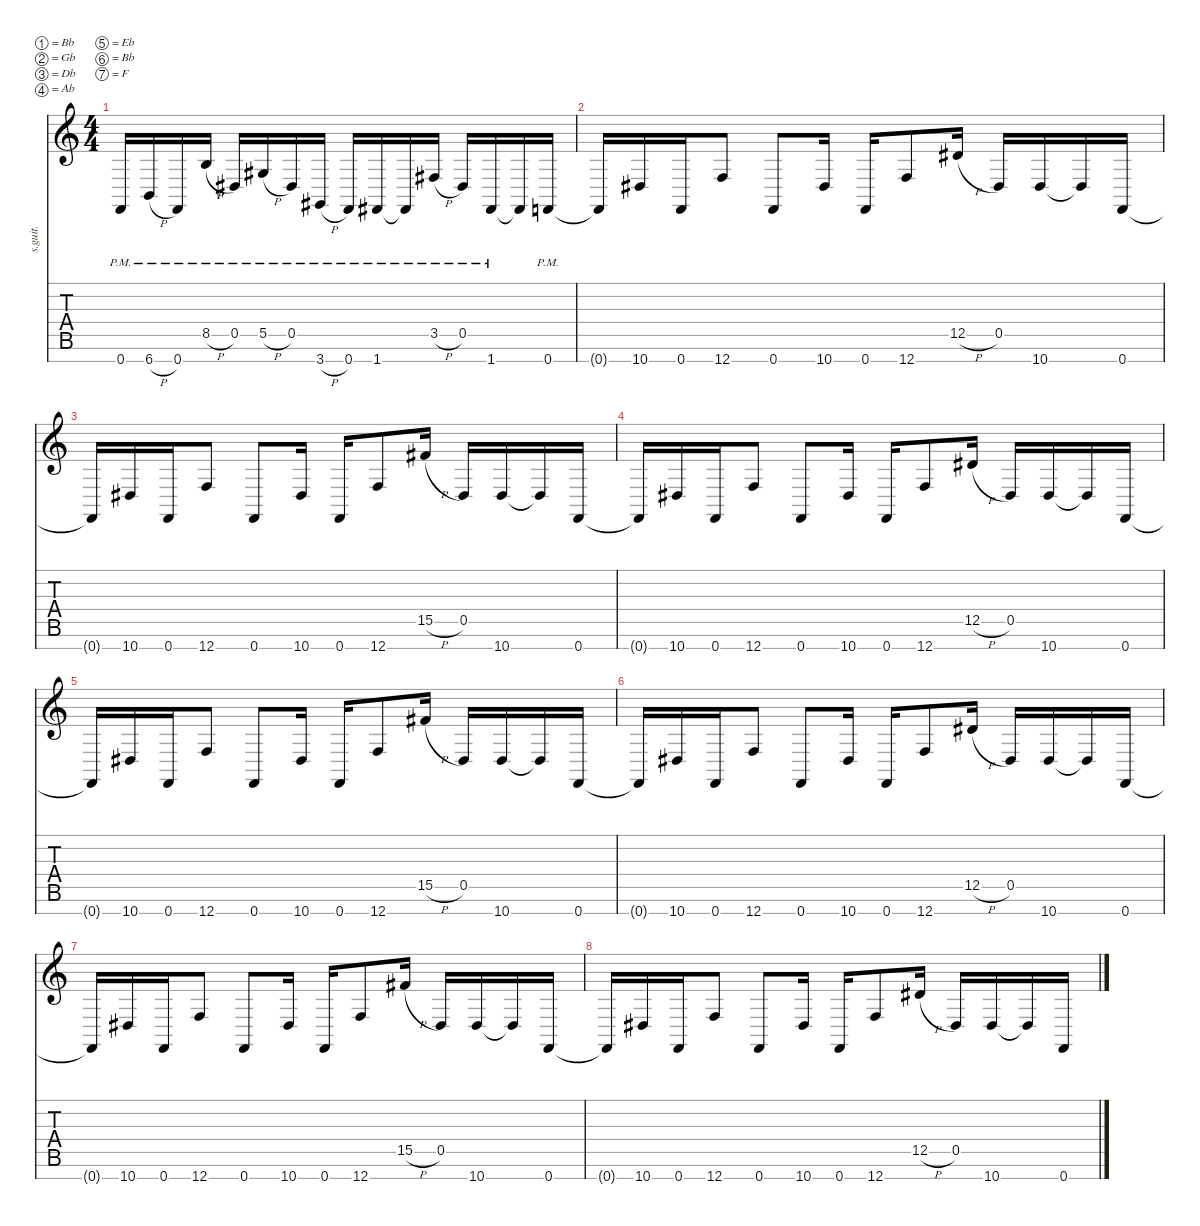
\defaultSystemsLayout 4
\hideDynamics
\bracketExtendMode nobrackets
\track ("Mårten Hagström" "s.guit.") {instrument distortionguitar}
\staff {score tabs}
\tuning (Bb3 Gb3 Db3 Ab2 Eb2 Bb1 F1)
\ts (4 4)
\tempo (110 hide)
\clef g2
\ks c
0.7{pm}.16{lyrics (0 "") lyrics (1 "") lyrics (2 "") lyrics (3 "") lyrics (4 "") dy f} 6.7{h pm}.16{lyrics (0 "") lyrics (1 "") lyrics (2 "") lyrics (3 "") lyrics (4 "")} 0.7{pm}.16{lyrics (0 "") lyrics (1 "") lyrics (2 "") lyrics (3 "") lyrics (4 "")} 8.5{h pm}.16{lyrics (0 "") lyrics (1 "") lyrics (2 "") lyrics (3 "") lyrics (4 "")} 0.5{pm acc #}.16{lyrics (0 "") lyrics (1 "") lyrics (2 "") lyrics (3 "") lyrics (4 "")} 5.5{h pm acc #}.16{lyrics (0 "") lyrics (1 "") lyrics (2 "") lyrics (3 "") lyrics (4 "")} 0.5{pm acc #}.16{lyrics (0 "") lyrics (1 "") lyrics (2 "") lyrics (3 "") lyrics (4 "")} 3.7{h pm acc #}.16{lyrics (0 "") lyrics (1 "") lyrics (2 "") lyrics (3 "") lyrics (4 "")} 0.7{pm}.16{lyrics (0 "") lyrics (1 "") lyrics (2 "") lyrics (3 "") lyrics (4 "")} 1.7{pm acc #}.16{lyrics (0 "") lyrics (1 "") lyrics (2 "") lyrics (3 "") lyrics (4 "")} 1.7{pm t acc #}.16{lyrics (0 "") lyrics (1 "") lyrics (2 "") lyrics (3 "") lyrics (4 "")} 3.5{h pm acc #}.16{lyrics (0 "") lyrics (1 "") lyrics (2 "") lyrics (3 "") lyrics (4 "")} 0.5{pm acc #}.16{lyrics (0 "") lyrics (1 "") lyrics (2 "") lyrics (3 "") lyrics (4 "")} 1.7{pm acc #}.16{lyrics (0 "") lyrics (1 "") lyrics (2 "") lyrics (3 "") lyrics (4 "")} 1.7{t acc #}.16{lyrics (0 "") lyrics (1 "") lyrics (2 "") lyrics (3 "") lyrics (4 "")} 0.7{pm}.16{lyrics (0 "") lyrics (1 "") lyrics (2 "") lyrics (3 "") lyrics (4 "")} |
0.7{t}.16{lyrics (0 "") lyrics (1 "") lyrics (2 "") lyrics (3 "") lyrics (4 "")} 10.7{acc #}.16{lyrics (0 "") lyrics (1 "") lyrics (2 "") lyrics (3 "") lyrics (4 "")} 0.7.16{lyrics (0 "") lyrics (1 "") lyrics (2 "") lyrics (3 "") lyrics (4 "")} 12.7.8{lyrics (0 "") lyrics (1 "") lyrics (2 "") lyrics (3 "") lyrics (4 "")} 0.7.8{lyrics (0 "") lyrics (1 "") lyrics (2 "") lyrics (3 "") lyrics (4 "")} 10.7{acc #}.16{lyrics (0 "") lyrics (1 "") lyrics (2 "") lyrics (3 "") lyrics (4 "")} 0.7.16{lyrics (0 "") lyrics (1 "") lyrics (2 "") lyrics (3 "") lyrics (4 "")} 12.7.8{lyrics (0 "") lyrics (1 "") lyrics (2 "") lyrics (3 "") lyrics (4 "")} 12.5{h acc #}.16{lyrics (0 "") lyrics (1 "") lyrics (2 "") lyrics (3 "") lyrics (4 "")} 0.5{acc #}.16{lyrics (0 "") lyrics (1 "") lyrics (2 "") lyrics (3 "") lyrics (4 "")} 10.7{acc #}.16{lyrics (0 "") lyrics (1 "") lyrics (2 "") lyrics (3 "") lyrics (4 "")} 10.7{t acc #}.16{lyrics (0 "") lyrics (1 "") lyrics (2 "") lyrics (3 "") lyrics (4 "")} 0.7.16{lyrics (0 "") lyrics (1 "") lyrics (2 "") lyrics (3 "") lyrics (4 "")} |
0.7{t}.16{lyrics (0 "") lyrics (1 "") lyrics (2 "") lyrics (3 "") lyrics (4 "")} 10.7{acc #}.16{lyrics (0 "") lyrics (1 "") lyrics (2 "") lyrics (3 "") lyrics (4 "")} 0.7.16{lyrics (0 "") lyrics (1 "") lyrics (2 "") lyrics (3 "") lyrics (4 "")} 12.7.8{lyrics (0 "") lyrics (1 "") lyrics (2 "") lyrics (3 "") lyrics (4 "")} 0.7.8{lyrics (0 "") lyrics (1 "") lyrics (2 "") lyrics (3 "") lyrics (4 "")} 10.7{acc #}.16{lyrics (0 "") lyrics (1 "") lyrics (2 "") lyrics (3 "") lyrics (4 "")} 0.7.16{lyrics (0 "") lyrics (1 "") lyrics (2 "") lyrics (3 "") lyrics (4 "")} 12.7.8{lyrics (0 "") lyrics (1 "") lyrics (2 "") lyrics (3 "") lyrics (4 "")} 15.5{h acc #}.16{lyrics (0 "") lyrics (1 "") lyrics (2 "") lyrics (3 "") lyrics (4 "")} 0.5{acc #}.16{lyrics (0 "") lyrics (1 "") lyrics (2 "") lyrics (3 "") lyrics (4 "")} 10.7{acc #}.16{lyrics (0 "") lyrics (1 "") lyrics (2 "") lyrics (3 "") lyrics (4 "")} 10.7{t acc #}.16{lyrics (0 "") lyrics (1 "") lyrics (2 "") lyrics (3 "") lyrics (4 "")} 0.7.16{lyrics (0 "") lyrics (1 "") lyrics (2 "") lyrics (3 "") lyrics (4 "")} |
0.7{t}.16{lyrics (0 "") lyrics (1 "") lyrics (2 "") lyrics (3 "") lyrics (4 "")} 10.7{acc #}.16{lyrics (0 "") lyrics (1 "") lyrics (2 "") lyrics (3 "") lyrics (4 "")} 0.7.16{lyrics (0 "") lyrics (1 "") lyrics (2 "") lyrics (3 "") lyrics (4 "")} 12.7.8{lyrics (0 "") lyrics (1 "") lyrics (2 "") lyrics (3 "") lyrics (4 "")} 0.7.8{lyrics (0 "") lyrics (1 "") lyrics (2 "") lyrics (3 "") lyrics (4 "")} 10.7{acc #}.16{lyrics (0 "") lyrics (1 "") lyrics (2 "") lyrics (3 "") lyrics (4 "")} 0.7.16{lyrics (0 "") lyrics (1 "") lyrics (2 "") lyrics (3 "") lyrics (4 "")} 12.7.8{lyrics (0 "") lyrics (1 "") lyrics (2 "") lyrics (3 "") lyrics (4 "")} 12.5{h acc #}.16{lyrics (0 "") lyrics (1 "") lyrics (2 "") lyrics (3 "") lyrics (4 "")} 0.5{acc #}.16{lyrics (0 "") lyrics (1 "") lyrics (2 "") lyrics (3 "") lyrics (4 "")} 10.7{acc #}.16{lyrics (0 "") lyrics (1 "") lyrics (2 "") lyrics (3 "") lyrics (4 "")} 10.7{t acc #}.16{lyrics (0 "") lyrics (1 "") lyrics (2 "") lyrics (3 "") lyrics (4 "")} 0.7.16{lyrics (0 "") lyrics (1 "") lyrics (2 "") lyrics (3 "") lyrics (4 "")} |
0.7{t}.16{lyrics (0 "") lyrics (1 "") lyrics (2 "") lyrics (3 "") lyrics (4 "")} 10.7{acc #}.16{lyrics (0 "") lyrics (1 "") lyrics (2 "") lyrics (3 "") lyrics (4 "")} 0.7.16{lyrics (0 "") lyrics (1 "") lyrics (2 "") lyrics (3 "") lyrics (4 "")} 12.7.8{lyrics (0 "") lyrics (1 "") lyrics (2 "") lyrics (3 "") lyrics (4 "")} 0.7.8{lyrics (0 "") lyrics (1 "") lyrics (2 "") lyrics (3 "") lyrics (4 "")} 10.7{acc #}.16{lyrics (0 "") lyrics (1 "") lyrics (2 "") lyrics (3 "") lyrics (4 "")} 0.7.16{lyrics (0 "") lyrics (1 "") lyrics (2 "") lyrics (3 "") lyrics (4 "")} 12.7.8{lyrics (0 "") lyrics (1 "") lyrics (2 "") lyrics (3 "") lyrics (4 "")} 15.5{h acc #}.16{lyrics (0 "") lyrics (1 "") lyrics (2 "") lyrics (3 "") lyrics (4 "")} 0.5{acc #}.16{lyrics (0 "") lyrics (1 "") lyrics (2 "") lyrics (3 "") lyrics (4 "")} 10.7{acc #}.16{lyrics (0 "") lyrics (1 "") lyrics (2 "") lyrics (3 "") lyrics (4 "")} 10.7{t acc #}.16{lyrics (0 "") lyrics (1 "") lyrics (2 "") lyrics (3 "") lyrics (4 "")} 0.7.16{lyrics (0 "") lyrics (1 "") lyrics (2 "") lyrics (3 "") lyrics (4 "")} |
0.7{t}.16{lyrics (0 "") lyrics (1 "") lyrics (2 "") lyrics (3 "") lyrics (4 "")} 10.7{acc #}.16{lyrics (0 "") lyrics (1 "") lyrics (2 "") lyrics (3 "") lyrics (4 "")} 0.7.16{lyrics (0 "") lyrics (1 "") lyrics (2 "") lyrics (3 "") lyrics (4 "")} 12.7.8{lyrics (0 "") lyrics (1 "") lyrics (2 "") lyrics (3 "") lyrics (4 "")} 0.7.8{lyrics (0 "") lyrics (1 "") lyrics (2 "") lyrics (3 "") lyrics (4 "")} 10.7{acc #}.16{lyrics (0 "") lyrics (1 "") lyrics (2 "") lyrics (3 "") lyrics (4 "")} 0.7.16{lyrics (0 "") lyrics (1 "") lyrics (2 "") lyrics (3 "") lyrics (4 "")} 12.7.8{lyrics (0 "") lyrics (1 "") lyrics (2 "") lyrics (3 "") lyrics (4 "")} 12.5{h acc #}.16{lyrics (0 "") lyrics (1 "") lyrics (2 "") lyrics (3 "") lyrics (4 "")} 0.5{acc #}.16{lyrics (0 "") lyrics (1 "") lyrics (2 "") lyrics (3 "") lyrics (4 "")} 10.7{acc #}.16{lyrics (0 "") lyrics (1 "") lyrics (2 "") lyrics (3 "") lyrics (4 "")} 10.7{t acc #}.16{lyrics (0 "") lyrics (1 "") lyrics (2 "") lyrics (3 "") lyrics (4 "")} 0.7.16{lyrics (0 "") lyrics (1 "") lyrics (2 "") lyrics (3 "") lyrics (4 "")} |
0.7{t}.16{lyrics (0 "") lyrics (1 "") lyrics (2 "") lyrics (3 "") lyrics (4 "")} 10.7{acc #}.16{lyrics (0 "") lyrics (1 "") lyrics (2 "") lyrics (3 "") lyrics (4 "")} 0.7.16{lyrics (0 "") lyrics (1 "") lyrics (2 "") lyrics (3 "") lyrics (4 "")} 12.7.8{lyrics (0 "") lyrics (1 "") lyrics (2 "") lyrics (3 "") lyrics (4 "")} 0.7.8{lyrics (0 "") lyrics (1 "") lyrics (2 "") lyrics (3 "") lyrics (4 "")} 10.7{acc #}.16{lyrics (0 "") lyrics (1 "") lyrics (2 "") lyrics (3 "") lyrics (4 "")} 0.7.16{lyrics (0 "") lyrics (1 "") lyrics (2 "") lyrics (3 "") lyrics (4 "")} 12.7.8{lyrics (0 "") lyrics (1 "") lyrics (2 "") lyrics (3 "") lyrics (4 "")} 15.5{h acc #}.16{lyrics (0 "") lyrics (1 "") lyrics (2 "") lyrics (3 "") lyrics (4 "")} 0.5{acc #}.16{lyrics (0 "") lyrics (1 "") lyrics (2 "") lyrics (3 "") lyrics (4 "")} 10.7{acc #}.16{lyrics (0 "") lyrics (1 "") lyrics (2 "") lyrics (3 "") lyrics (4 "")} 10.7{t acc #}.16{lyrics (0 "") lyrics (1 "") lyrics (2 "") lyrics (3 "") lyrics (4 "")} 0.7.16{lyrics (0 "") lyrics (1 "") lyrics (2 "") lyrics (3 "") lyrics (4 "")} |
0.7{t}.16{lyrics (0 "") lyrics (1 "") lyrics (2 "") lyrics (3 "") lyrics (4 "")} 10.7{acc #}.16{lyrics (0 "") lyrics (1 "") lyrics (2 "") lyrics (3 "") lyrics (4 "")} 0.7.16{lyrics (0 "") lyrics (1 "") lyrics (2 "") lyrics (3 "") lyrics (4 "")} 12.7.8{lyrics (0 "") lyrics (1 "") lyrics (2 "") lyrics (3 "") lyrics (4 "")} 0.7.8{lyrics (0 "") lyrics (1 "") lyrics (2 "") lyrics (3 "") lyrics (4 "")} 10.7{acc #}.16{lyrics (0 "") lyrics (1 "") lyrics (2 "") lyrics (3 "") lyrics (4 "")} 0.7.16{lyrics (0 "") lyrics (1 "") lyrics (2 "") lyrics (3 "") lyrics (4 "")} 12.7.8{lyrics (0 "") lyrics (1 "") lyrics (2 "") lyrics (3 "") lyrics (4 "")} 12.5{h acc #}.16{lyrics (0 "") lyrics (1 "") lyrics (2 "") lyrics (3 "") lyrics (4 "")} 0.5{acc #}.16{lyrics (0 "") lyrics (1 "") lyrics (2 "") lyrics (3 "") lyrics (4 "")} 10.7{acc #}.16{lyrics (0 "") lyrics (1 "") lyrics (2 "") lyrics (3 "") lyrics (4 "")} 10.7{t acc #}.16{lyrics (0 "") lyrics (1 "") lyrics (2 "") lyrics (3 "") lyrics (4 "")} 0.7.16{lyrics (0 "") lyrics (1 "") lyrics (2 "") lyrics (3 "") lyrics (4 "")}
